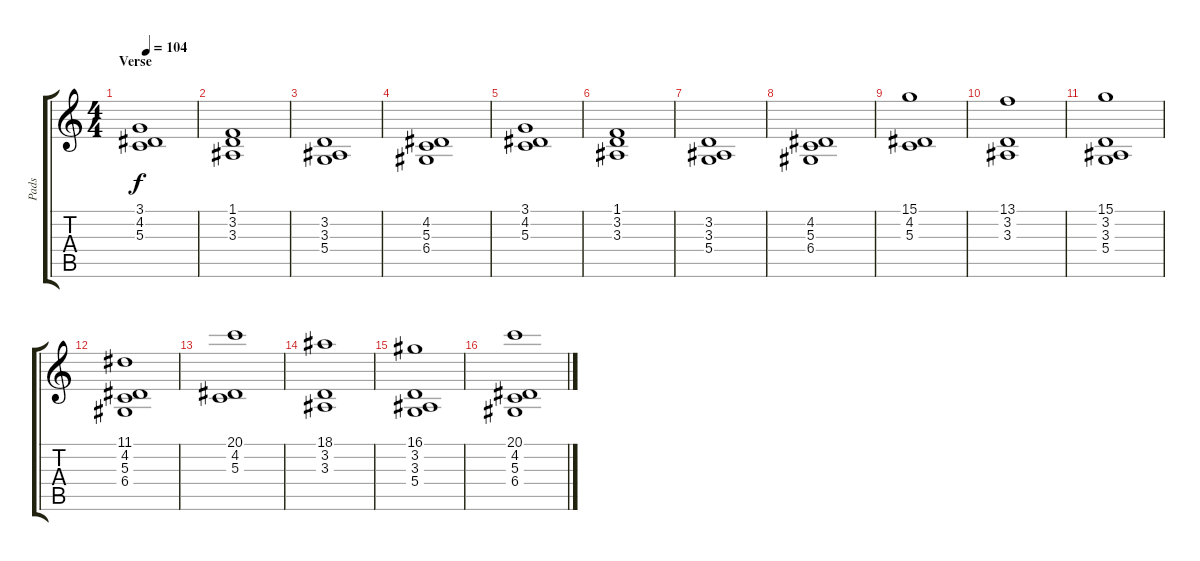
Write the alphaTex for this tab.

\track ("Pads" "Pads") {instrument stringensemble2}
\staff {score tabs}
\tuning (E4 B3 G3 D3 A2 E2) {hide}
\ts (4 4)
\section ("" "Verse")
\tempo 104
\clef g2
\ks c
(3.1 4.2 5.3).1{dy f} |
(1.1 3.2 3.3).1 |
(3.2 3.3 5.4).1 |
(4.2 5.3 6.4).1 |
(3.1 4.2 5.3).1 |
(1.1 3.2 3.3).1 |
(3.2 3.3 5.4).1 |
(4.2 5.3 6.4).1 |
(15.1 4.2 5.3).1 |
(13.1 3.2 3.3).1 |
(15.1 3.2 3.3 5.4).1 |
(11.1 4.2 5.3 6.4).1 |
(20.1 4.2 5.3).1 |
(18.1 3.2 3.3).1 |
(16.1 3.2 3.3 5.4).1 |
(20.1 4.2 5.3 6.4).1
